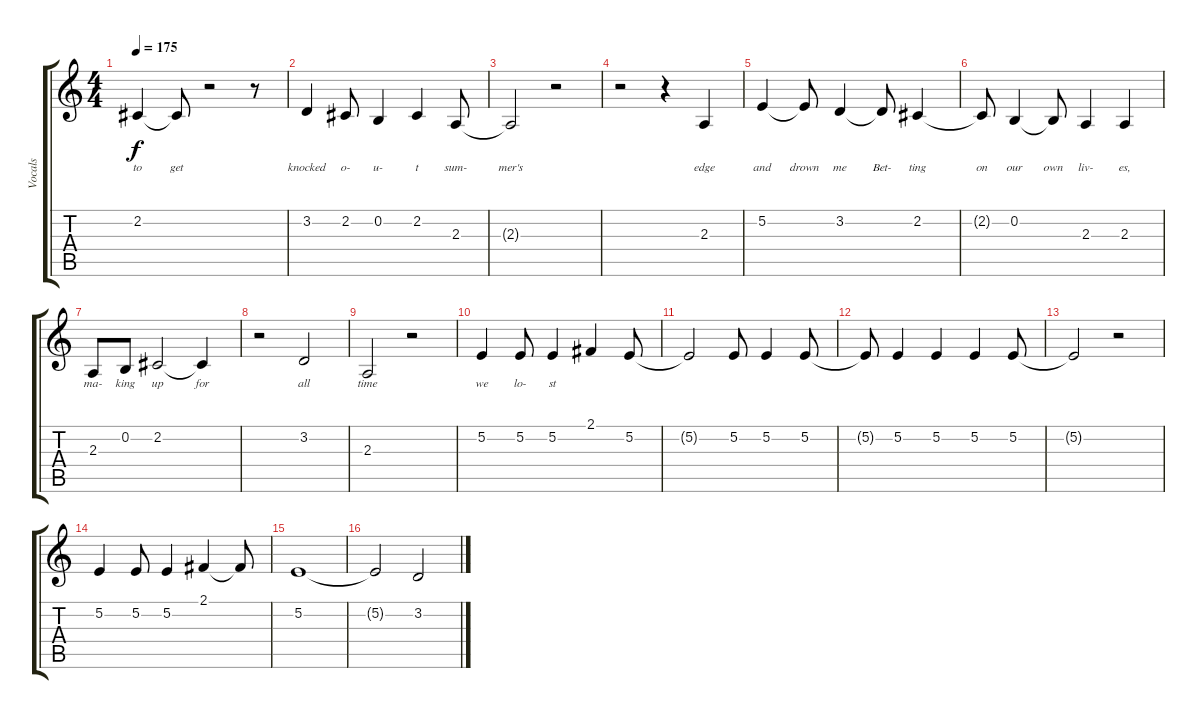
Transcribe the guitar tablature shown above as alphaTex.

\track ("Vocals" "Vocals") {instrument lead6voice}
\staff {score tabs}
\tuning (E4 B3 G3 D3 A2 D2) {hide}
\ts (4 4)
\tempo 175
\clef g2
\ks c
2.2.4{lyrics (0 "to") lyrics (1 "") lyrics (2 "") lyrics (3 "") lyrics (4 "") dy f} 2.2{t}.8{lyrics (0 "get") lyrics (1 "") lyrics (2 "") lyrics (3 "") lyrics (4 "")} r.2 r.8 |
3.2.4{lyrics (0 "knocked") lyrics (1 "") lyrics (2 "") lyrics (3 "") lyrics (4 "")} 2.2.8{lyrics (0 "o-") lyrics (1 "") lyrics (2 "") lyrics (3 "") lyrics (4 "")} 0.2.4{lyrics (0 "u-") lyrics (1 "") lyrics (2 "") lyrics (3 "") lyrics (4 "")} 2.2.4{lyrics (0 "t") lyrics (1 "") lyrics (2 "") lyrics (3 "") lyrics (4 "")} 2.3.8{lyrics (0 "sum-") lyrics (1 "") lyrics (2 "") lyrics (3 "") lyrics (4 "")} |
2.3{t}.2{lyrics (0 "mer's") lyrics (1 "") lyrics (2 "") lyrics (3 "") lyrics (4 "")} r.2 |
r.2 r.4 2.3.4{lyrics (0 "edge") lyrics (1 "") lyrics (2 "") lyrics (3 "") lyrics (4 "")} |
5.2.4{lyrics (0 "and") lyrics (1 "") lyrics (2 "") lyrics (3 "") lyrics (4 "")} 5.2{t}.8{lyrics (0 "drown") lyrics (1 "") lyrics (2 "") lyrics (3 "") lyrics (4 "")} 3.2.4{lyrics (0 "me") lyrics (1 "") lyrics (2 "") lyrics (3 "") lyrics (4 "")} 3.2{t}.8{lyrics (0 "Bet-") lyrics (1 "") lyrics (2 "") lyrics (3 "") lyrics (4 "")} 2.2.4{lyrics (0 "ting") lyrics (1 "") lyrics (2 "") lyrics (3 "") lyrics (4 "")} |
2.2{t}.8{lyrics (0 "on") lyrics (1 "") lyrics (2 "") lyrics (3 "") lyrics (4 "")} 0.2.4{lyrics (0 "our") lyrics (1 "") lyrics (2 "") lyrics (3 "") lyrics (4 "")} 0.2{t}.8{lyrics (0 "own") lyrics (1 "") lyrics (2 "") lyrics (3 "") lyrics (4 "")} 2.3.4{lyrics (0 "liv-") lyrics (1 "") lyrics (2 "") lyrics (3 "") lyrics (4 "")} 2.3.4{lyrics (0 "es,") lyrics (1 "") lyrics (2 "") lyrics (3 "") lyrics (4 "")} |
2.3.8{lyrics (0 "ma-") lyrics (1 "") lyrics (2 "") lyrics (3 "") lyrics (4 "")} 0.2.8{lyrics (0 "king") lyrics (1 "") lyrics (2 "") lyrics (3 "") lyrics (4 "")} 2.2.2{lyrics (0 "up") lyrics (1 "") lyrics (2 "") lyrics (3 "") lyrics (4 "")} 2.2{t}.4{lyrics (0 "for") lyrics (1 "") lyrics (2 "") lyrics (3 "") lyrics (4 "")} |
r.2 3.2.2{lyrics (0 "all") lyrics (1 "") lyrics (2 "") lyrics (3 "") lyrics (4 "")} |
2.3.2{lyrics (0 "time") lyrics (1 "") lyrics (2 "") lyrics (3 "") lyrics (4 "")} r.2 |
5.2.4{lyrics (0 "we") lyrics (1 "") lyrics (2 "") lyrics (3 "") lyrics (4 "")} 5.2.8{lyrics (0 "lo-") lyrics (1 "") lyrics (2 "") lyrics (3 "") lyrics (4 "")} 5.2.4{lyrics (0 "st") lyrics (1 "") lyrics (2 "") lyrics (3 "") lyrics (4 "")} 2.1.4 5.2.8 |
5.2{t}.2 5.2.8 5.2.4 5.2.8 |
5.2{t}.8 5.2.4 5.2.4 5.2.4 5.2.8 |
5.2{t}.2 r.2 |
5.2.4 5.2.8 5.2.4 2.1.4 2.1{t}.8 |
5.2.1 |
5.2{t}.2 3.2.2
